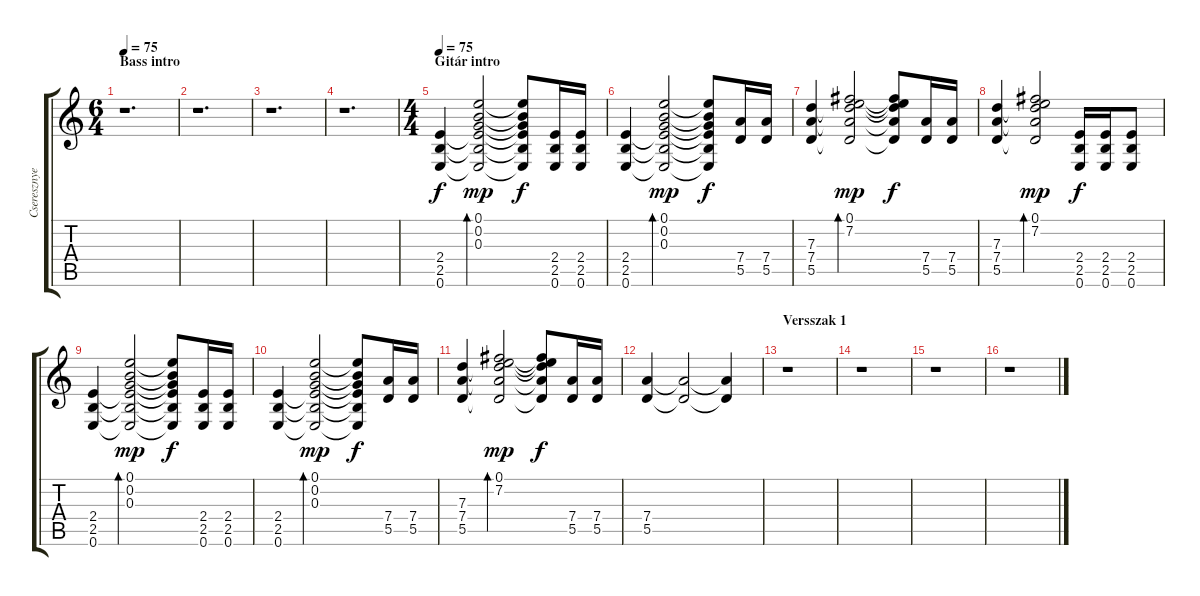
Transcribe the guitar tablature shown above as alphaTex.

\track ("Cseresznye I" "Cseresznye") {instrument distortionguitar}
\staff {score tabs}
\tuning (E4 B3 G3 D3 A2 E2) {hide}
\ts (6 4)
\section ("" "Bass intro")
\tempo 75
\tempo 110
\tempo 75
\clef g2
\ks c
r.1{d dy f instrument distortionguitar} |
r.1{d} |
r.1{d} |
r.1{d} |
\ts (4 4)
\section ("" "Gitár intro ")
\tempo 75
(2.4 2.5 0.6).4 (0.1 0.2 0.3 2.4{t} 2.5{t} 0.6{t}).2{bd 60 dy mp} (0.1{t} 0.2{t} 0.3{t} 2.4{t} 2.5{t} 0.6{t}).8{dy f} (2.4 2.5 0.6).16 (2.4 2.5 0.6).16 |
(2.4 2.5 0.6).4 (0.1 0.2 0.3 2.4{t} 2.5{t} 0.6{t}).2{bd 60 dy mp} (0.1{t} 0.2{t} 0.3{t} 2.4{t} 2.5{t} 0.6{t}).8{dy f} (7.4 5.5).16 (7.4 5.5).16 |
(7.3 7.4 5.5).4 (0.1 7.2 7.3{t} 7.4{t} 5.5{t}).2{bd 60 dy mp} (0.1{t} 7.2{t} 7.3{t} 7.4{t} 5.5{t}).8{dy f} (7.4 5.5).16 (7.4 5.5).16 |
(7.3 7.4 5.5).4 (0.1 7.2 7.3{t} 7.4{t} 5.5{t}).2{bd 60 dy mp} (2.4 2.5 0.6).16{dy f} (2.4 2.5 0.6).16 (2.4 2.5 0.6).8 |
(2.4 2.5 0.6).4 (0.1 0.2 0.3 2.4{t} 2.5{t} 0.6{t}).2{bd 60 dy mp} (0.1{t} 0.2{t} 0.3{t} 2.4{t} 2.5{t} 0.6{t}).8{dy f} (2.4 2.5 0.6).16 (2.4 2.5 0.6).16 |
(2.4 2.5 0.6).4 (0.1 0.2 0.3 2.4{t} 2.5{t} 0.6{t}).2{bd 60 dy mp} (0.1{t} 0.2{t} 0.3{t} 2.4{t} 2.5{t} 0.6{t}).8{dy f} (7.4 5.5).16 (7.4 5.5).16 |
(7.3 7.4 5.5).4 (0.1 7.2 7.3{t} 7.4{t} 5.5{t}).2{bd 60 dy mp} (0.1{t} 7.2{t} 7.3{t} 7.4{t} 5.5{t}).8{dy f} (7.4 5.5).16 (7.4 5.5).16 |
(7.4 5.5).4 (7.4{t} 5.5{t}).2 (7.4{t} 5.5{t}).4 |
\section ("" "Versszak 1")
r.1 |
r.1 |
r.1 |
r.1
